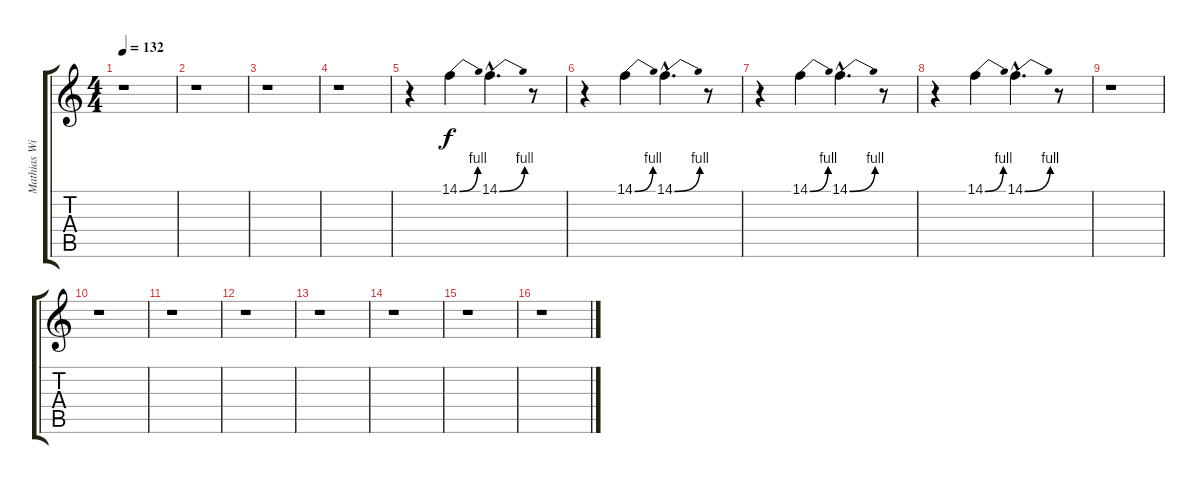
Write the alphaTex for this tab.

\track ("Mathias Wiesner" "Mathias Wi") {instrument lead1square}
\staff {score tabs}
\tuning (Eb4 Bb3 Gb3 Db3 Ab2 Eb2) {hide}
\ts (4 4)
\tempo 132
\clef g2
\ks c
r.1{dy f} |
r.1 |
r.1 |
r.1 |
r.4 14.1{be (bend 0 0 60 4)}.4 14.1{be (bend 0 0 60 4) hac}.4{d} r.8 |
r.4 14.1{be (bend 0 0 60 4)}.4 14.1{be (bend 0 0 60 4) hac}.4{d} r.8 |
r.4 14.1{be (bend 0 0 60 4)}.4 14.1{be (bend 0 0 60 4) hac}.4{d} r.8 |
r.4 14.1{be (bend 0 0 60 4)}.4 14.1{be (bend 0 0 60 4) hac}.4{d} r.8 |
r.1 |
r.1 |
r.1 |
r.1 |
r.1 |
r.1 |
r.1 |
r.1
